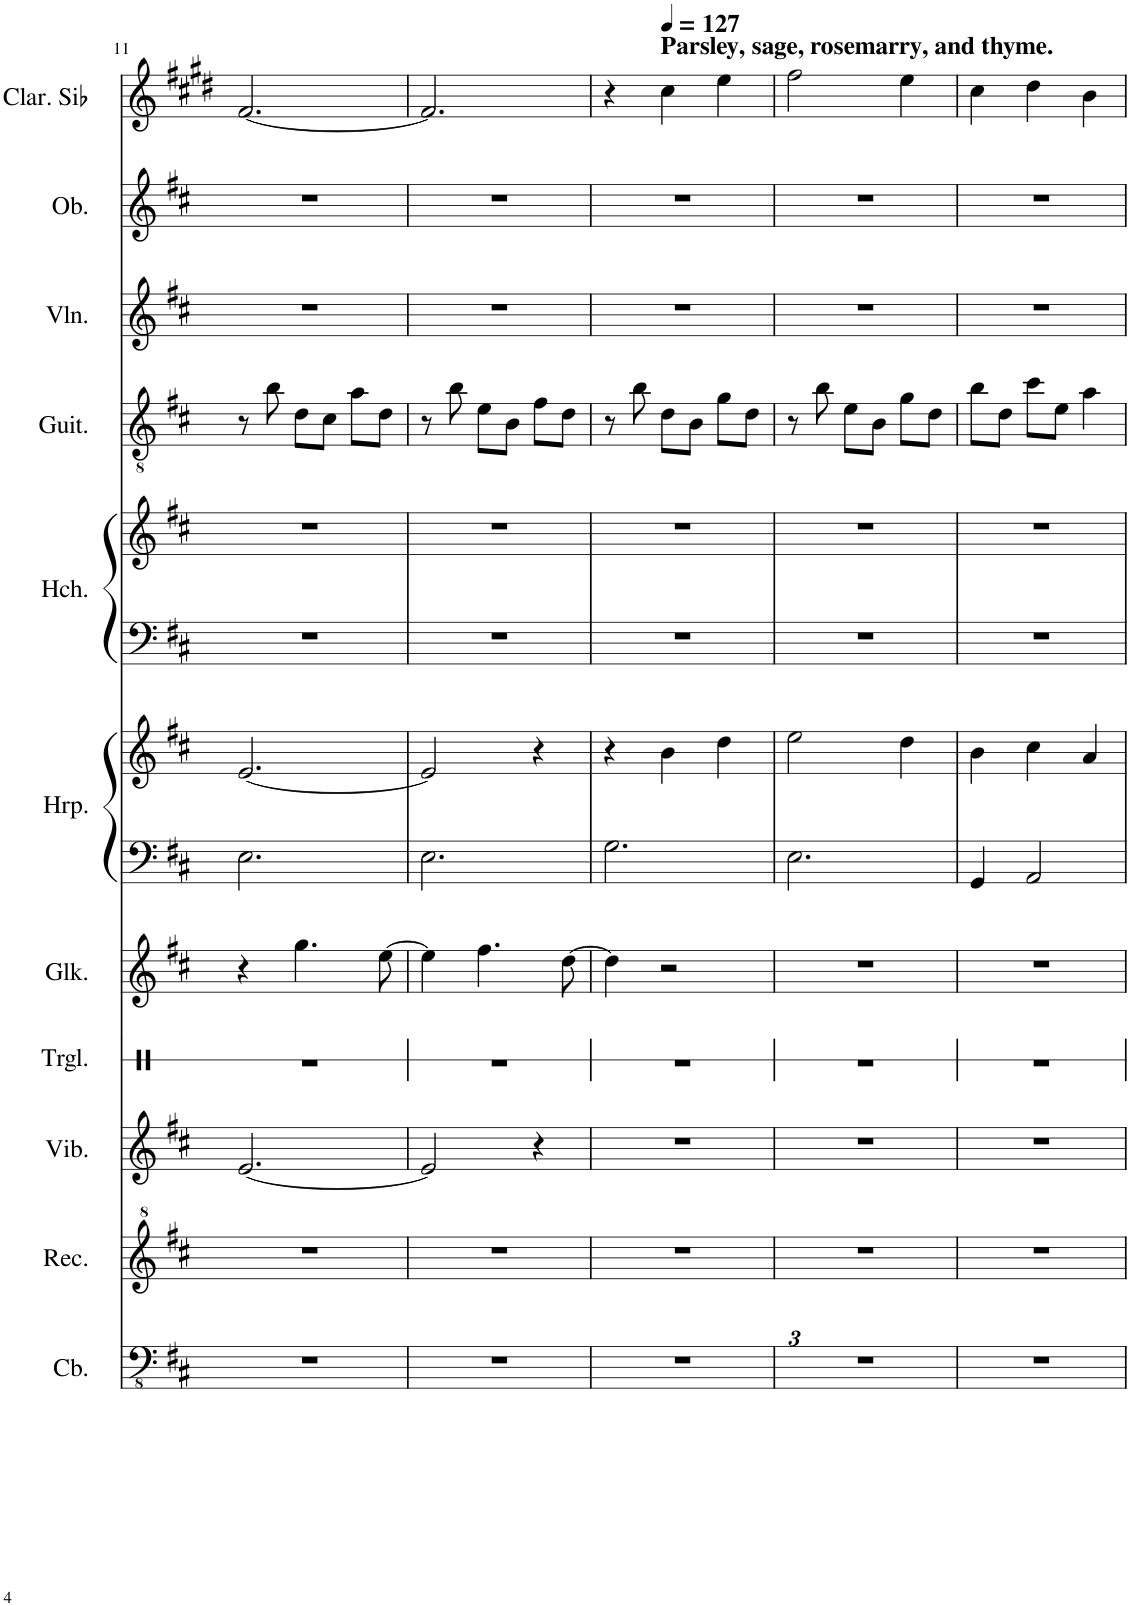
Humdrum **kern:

**kern	**kern	**kern	**kern	**kern	**kern	**kern	**kern	**kern	**kern	**kern	**kern	**kern
*part11	*part10	*part9	*part8	*part7	*part6	*part6	*part5	*part5	*part4	*part3	*part2	*part1
*staff13	*staff12	*staff11	*staff10	*staff9	*staff8	*staff7	*staff6	*staff5	*staff4	*staff3	*staff2	*staff1
*I"コントラバス	*I"リコーダー	*I"ビブラフォン	*I"トライアングル	*I"グロッケンシュピール	*I"ハープ	*	*I"ハープシーコード	*	*I"アコースティックギター	*I"ヴァイオリン	*I"オーボエ	*I"Clarinette en Sib
*	*	*	*	*	*	*	*	*	*	*	*	*I'Clar. Sib
!!LO:PB:g=z
*clefFv4	*clefG^2	*clefG2	*clefX	*clefG2	*clefF4	*clefG2	*clefF4	*clefG2	*clefGv2	*clefG2	*clefG2	*clefG2
*Trd7c12	*	*	*	*Trd-14c-24	*	*	*	*	*	*	*	*Trd1c2
*k[f#c#]	*k[f#c#]	*k[f#c#]	*k[]	*k[f#c#]	*k[f#c#]	*k[f#c#]	*k[f#c#]	*k[f#c#]	*k[f#c#]	*k[f#c#]	*k[f#c#]	*k[f#c#g#d#]
*M3/4	*M3/4	*M3/4	*M3/4	*M3/4	*M3/4	*M3/4	*M3/4	*M3/4	*M3/4	*M3/4	*M3/4	*M3/4
=11	=11	=11	=11	=11	=11	=11	=11	=11	=11	=11	=11	=11
2.r	2.r	[2.e/	2.r	4r	2.E\	[2.e/	2.r	2.r	8r	2.r	2.r	[2.f#/
.	.	.	.	.	.	.	.	.	8b\	.	.	.
.	.	.	.	4.gg\	.	.	.	.	8d\L	.	.	.
.	.	.	.	.	.	.	.	.	8c#\J	.	.	.
.	.	.	.	.	.	.	.	.	8a\L	.	.	.
.	.	.	.	[8ee\	.	.	.	.	8d\J	.	.	.
=12	=12	=12	=12	=12	=12	=12	=12	=12	=12	=12	=12	=12
2.r	2.r	2e/]	2.r	4ee\]	2.E\	2e/]	2.r	2.r	8r	2.r	2.r	2.f#/]
.	.	.	.	.	.	.	.	.	8b\	.	.	.
.	.	.	.	4.ff#\	.	.	.	.	8e\L	.	.	.
.	.	.	.	.	.	.	.	.	8B\J	.	.	.
.	.	4r	.	.	.	4r	.	.	8f#\L	.	.	.
.	.	.	.	[8dd\	.	.	.	.	8d\J	.	.	.
=13	=13	=13	=13	=13	=13	=13	=13	=13	=13	=13	=13	=13
2.r	2.r	2.r	2.r	4dd\]	2.G\	4r	2.r	2.r	8r	2.r	2.r	4r
.	.	.	.	.	.	.	.	.	8b\	.	.	.
*	*	*	*	*	*	*	*	*	*	*	*	*MM127
!	!	!	!	!	!	!	!	!	!	!	!	!LO:TX:a:B:t=Parsley, sage, rosemarry, and thyme.
.	.	.	.	2r	.	4b\	.	.	8d\L	.	.	4cc#\
.	.	.	.	.	.	.	.	.	8B\J	.	.	.
.	.	.	.	.	.	4dd\	.	.	8g\L	.	.	4ee\
.	.	.	.	.	.	.	.	.	8d\J	.	.	.
=14	=14	=14	=14	=14	=14	=14	=14	=14	=14	=14	=14	=14
2.r	2.r	2.r	2.r	2.r	2.E\	2ee\	2.r	2.r	8r	2.r	2.r	2ff#\
.	.	.	.	.	.	.	.	.	8b\	.	.	.
.	.	.	.	.	.	.	.	.	8e\L	.	.	.
.	.	.	.	.	.	.	.	.	8B\J	.	.	.
.	.	.	.	.	.	4dd\	.	.	8g\L	.	.	4ee\
.	.	.	.	.	.	.	.	.	8d\J	.	.	.
=15	=15	=15	=15	=15	=15	=15	=15	=15	=15	=15	=15	=15
2.r	2.r	2.r	2.r	2.r	4GG/	4b\	2.r	2.r	8b\L	2.r	2.r	4cc#\
.	.	.	.	.	.	.	.	.	8d\J	.	.	.
.	.	.	.	.	2AA/	4cc#\	.	.	8cc#\L	.	.	4dd#\
.	.	.	.	.	.	.	.	.	8e\J	.	.	.
.	.	.	.	.	.	4a/	.	.	4a\	.	.	4b\
=	=	=	=	=	=	=	=	=	=	=	=	=
*-	*-	*-	*-	*-	*-	*-	*-	*-	*-	*-	*-	*-
